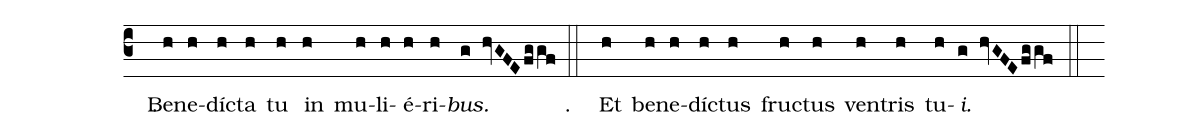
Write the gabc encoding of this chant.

%%
(c3)
℣.()
Be(h)ne(h)díc(h)ta(h) tu(h) in(h)
mu(h)li(h)é(h)ri(h)<i>bus.</i>(g hvGFEfg/gf) (::)

℟.()
Et(h) be(h)ne(h)díc(h)tus(h) fruc(h)tus(h) ven(h)tris(h)
tu(h)<i>i.</i>(g hvGFEfg/gf) (::)
